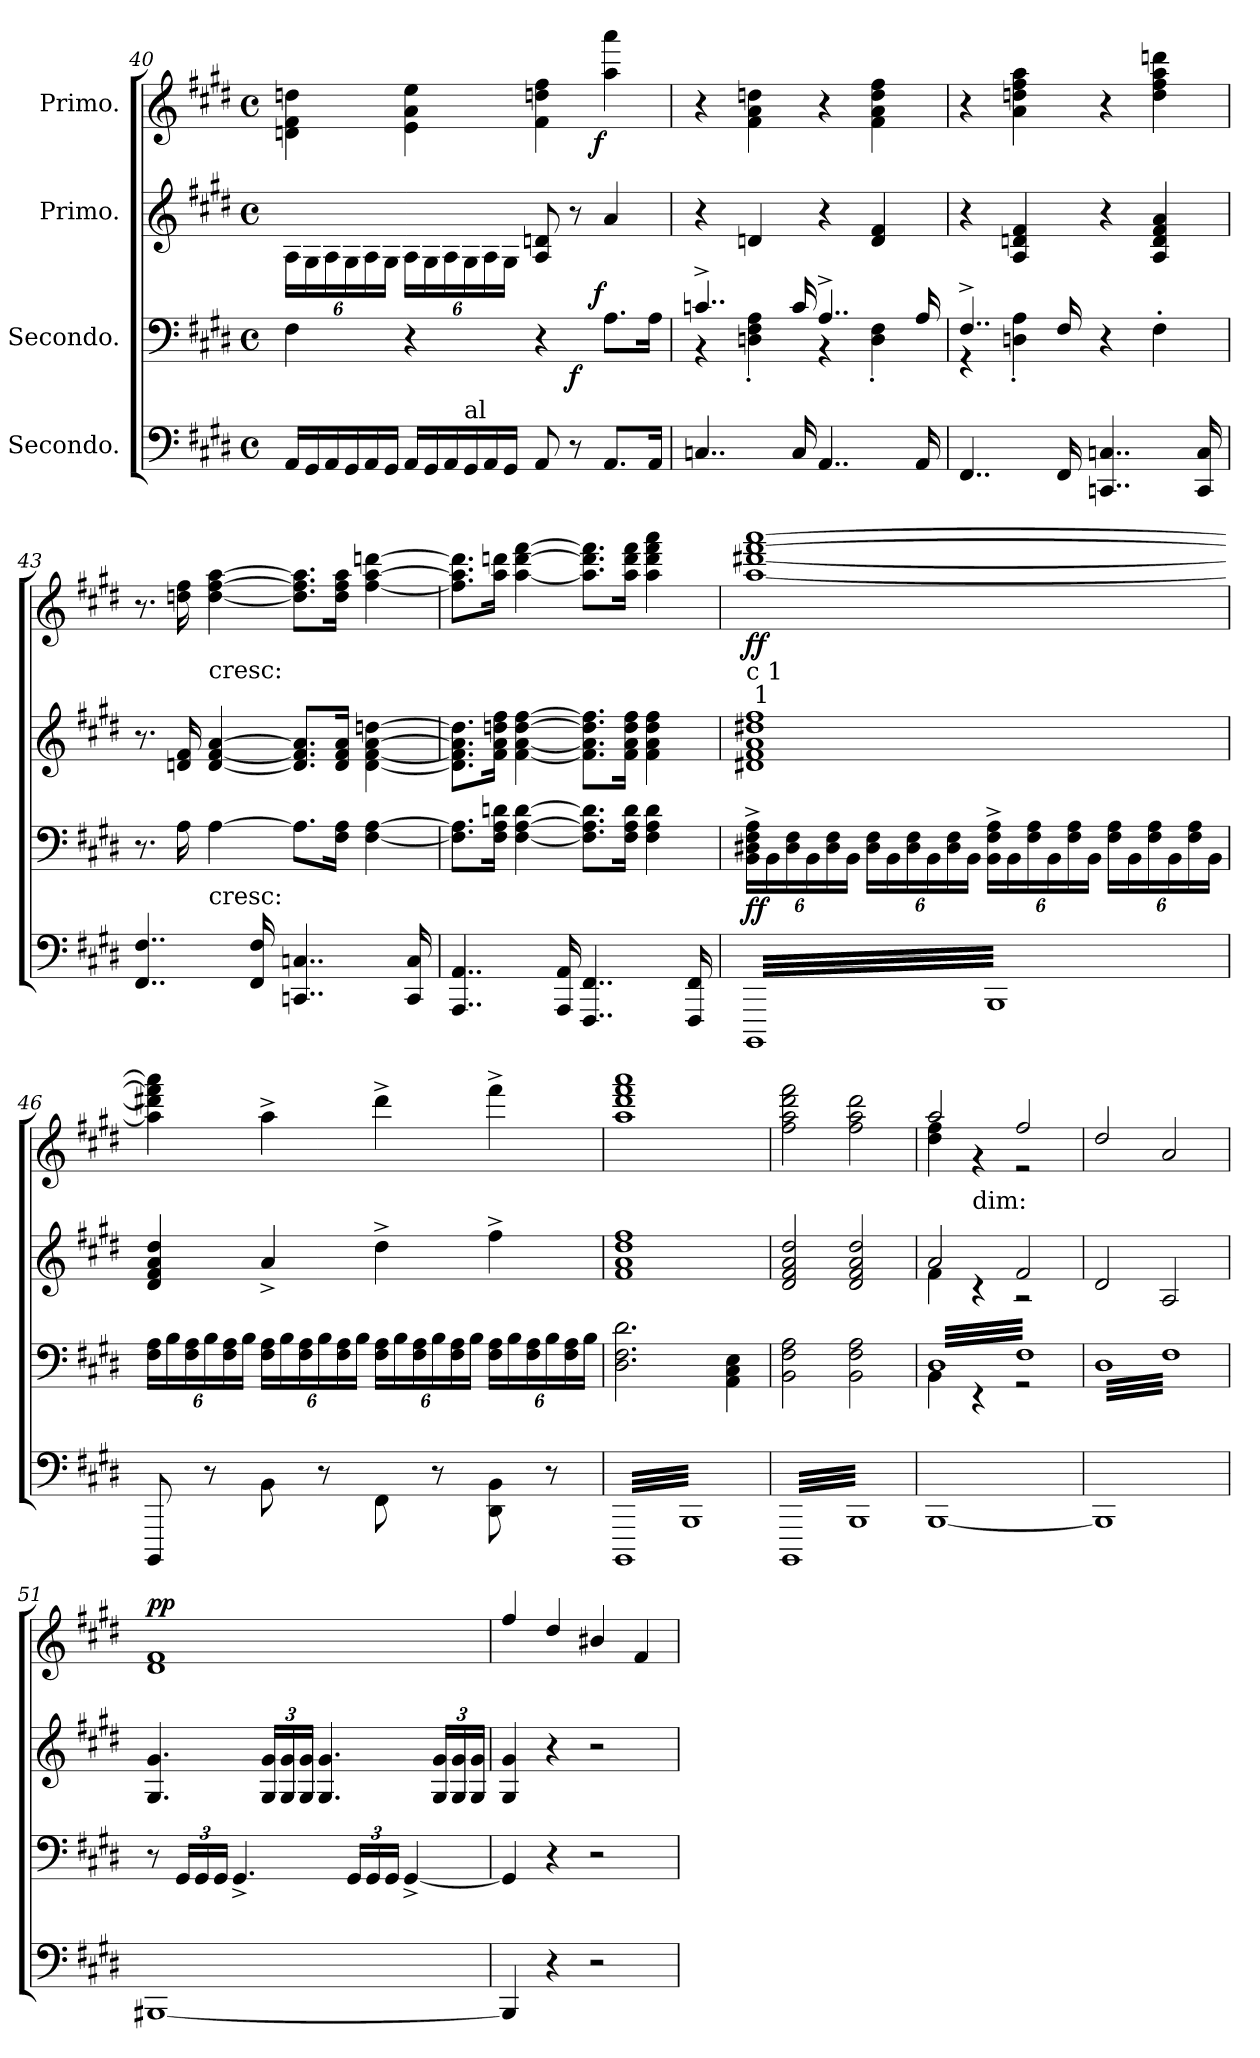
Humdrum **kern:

**kern	**kern	**dynam	**kern	**kern	**dynam
*part4	*part3	*part3	*part2	*part1	*part1
*staff4	*staff3	*staff3	*staff2	*staff1	*staff1
*I"Secondo.	*I"Secondo.	*	*I"Primo.	*I"Primo.	*
*clefF4	*clefF4	*	*clefG2	*clefG2	*
*k[f#c#g#d#]	*k[f#c#g#d#]	*	*k[f#c#g#d#]	*k[f#c#g#d#]	*
*M4/4	*M4/4	*	*M4/4	*M4/4	*
*met(c)	*met(c)	*	*met(c)	*met(c)	*
*Xtuplet	*	*	*	*	*
=40	=40	=40	=40	=40	=40
*	*^	*	*	*	*
24AA/LL	4F#\	2ryy	.	24A\LL	4dn\ 4f#\ 4ddn\	.
24GG#/	.	.	.	24G#\	.	.
24AA/	.	.	.	24A\	.	.
24GG#/	.	.	.	24G#\	.	.
24AA/	.	.	.	24A\	.	.
24GG#/JJ	.	.	.	24G#\JJ	.	.
24AA/LL	4r	.	.	24A\LL	4e\ 4a\ 4ee\	.
24GG#/	.	.	.	24G#\	.	.
24AA/	.	.	.	24A\	.	.
!LO:TX:a:t=al	!	!	!	!	!	!
24GG#/	.	.	.	24G#\	.	.
24AA/	.	.	.	24A\	.	.
24GG#/JJ	.	.	.	24G#\JJ	.	.
8AA/	4r	8ryy	.	8A/ 8dn/	4f#\ 4ddn\ 4ff#\	.
8r	.	4.ryy	f	8r	.	.
!	!	!	!LO:DY:a:rj	!	!	!LO:DY:rj
8.AA/L	8.A\L	.	f	4a/	4aa\ 4aaa\	f
16AA/Jk	16A\Jk	.	.	.	.	.
=41	=41	=41	=41	=41	=41	=41
4..Cn/	4..cn^/	4r	.	4r	4r	.
.	.	4Dn'<\ 4F#'<\ 4A'<\	.	4dn/	4f#\ 4a\ 4ddn\	.
16C/	16c/	.	.	.	.	.
4..AA/	4..A^/	4r	.	4r	4r	.
.	.	4D'<\ 4F#'<\	.	4d/ 4f#/	4f#\ 4a\ 4dd\ 4ff#\	.
16AA/	16A/	.	.	.	.	.
=42	=42	=42	=42	=42	=42	=42
4..FF#/	4..F#^/	4r	.	4r	4r	.
.	.	4Dn'<\ 4A'<\	.	4A/ 4dn/ 4f#/	4a\ 4ddn\ 4ff#\ 4aa\	.
16FF#/	16F#/	.	.	.	.	.
4..CCn/ 4..Cn/	4r	2ryy	.	4r	4r	.
.	4F#'\	.	.	4A/ 4d/ 4f#/ 4a/	4dd\ 4ff#\ 4aa\ 4dddn\	.
16CC/ 16C/	.	.	.	.	.	.
*	*v	*v	*	*	*	*
=43	=43	=43	=43	=43	=43
4..FF#/ 4..F#/	8.r	.	8.r	8.r	.
.	16A\	.	16dn/ 16f#/	16ddn\ 16ff#\	.
!	!	!	!	!LO:TX:c:t=cresc&colon;	!
!	!LO:TX:c:t=cresc&colon;	!	!	!	!
.	[4A\	.	[4d/ [4f#/ [4a/	[4dd\ [4ff#\ [4aa\	.
16FF#/ 16F#/	.	.	.	.	.
4..CCn/ 4..Cn/	8.A\L]	.	8.d]/ 8.f#]/ 8.a]/L	8.dd]\ 8.ff#]\ 8.aa]\L	.
.	16F#\ 16A\Jk	.	16d/ 16f#/ 16a/Jk	16dd\ 16ff#\ 16aa\Jk	.
.	[4F#\ [4A\	.	[4d\ [4f#\ [4a\ [4ddn\	[4ff#\ [4aa\ [4dddn\	.
16CC/ 16C/	.	.	.	.	.
=44	=44	=44	=44	=44	=44
4..AAA/ 4..AA/	8.F#]\ 8.A]\L	.	8.dn]\ 8.f#]\ 8.a]\ 8.ddn]\L	8.ff#]\ 8.aa]\ 8.dddn]\L	.
.	16F#\ 16A\ 16dn\Jk	.	16f#\ 16a\ 16dd\ 16ff#\Jk	16aa\ 16ddd\Jk	.
.	[4F#\ [4A\ [4d\	.	[4f#\ [4a\ [4dd\ [4ff#\	[4aa\ [4ddd\ [4fff#\	.
16AAA/ 16AA/	.	.	.	.	.
4..FFF#/ 4..FF#/	8.F#]\ 8.A]\ 8.d]\L	.	8.f#]\ 8.a]\ 8.dd]\ 8.ff#]\L	8.aa]\ 8.ddd]\ 8.fff#]\L	.
.	16F#\ 16A\ 16d\Jk	.	16f#\ 16a\ 16dd\ 16ff#\Jk	16aa\ 16ddd\ 16fff#\Jk	.
.	4F#\ 4A\ 4d\	.	4f#\ 4a\ 4dd\ 4ff#\	4aa\ 4ddd\ 4fff#\ 4aaa\	.
16FFF#/ 16FF#/	.	.	.	.	.
=45	=45	=45	=45	=45	=45
!	!	!	!LO:TX:a:t=c 1\n 1	!	!
*tremolo	*	*	*	*	*
32BBBB/LLL	24BB^\ 24D#X^\ 24F#^\ 24A^\LL	ff	1d#X 1f# 1a 1dd#X 1ff#	[1aa [1ddd#X [1fff# [1aaa	ff
32BBB/	.	.	.	.	.
.	24BB\	.	.	.	.
32BBBB/	.	.	.	.	.
.	24D#\ 24F#\	.	.	.	.
32BBB/	.	.	.	.	.
32BBBB/	24BB\	.	.	.	.
32BBB/	.	.	.	.	.
.	24D#\ 24F#\	.	.	.	.
32BBBB/	.	.	.	.	.
.	24BB\JJ	.	.	.	.
32BBB/	.	.	.	.	.
32BBBB/	24D#\ 24F#\LL	.	.	.	.
32BBB/	.	.	.	.	.
.	24BB\	.	.	.	.
32BBBB/	.	.	.	.	.
.	24D#\ 24F#\	.	.	.	.
32BBB/	.	.	.	.	.
32BBBB/	24BB\	.	.	.	.
32BBB/	.	.	.	.	.
.	24D#\ 24F#\	.	.	.	.
32BBBB/	.	.	.	.	.
.	24BB\JJ	.	.	.	.
32BBB/	.	.	.	.	.
32BBBB/	24BB^\ 24F#^\ 24A^\LL	.	.	.	.
32BBB/	.	.	.	.	.
.	24BB\	.	.	.	.
32BBBB/	.	.	.	.	.
.	24F#\ 24A\	.	.	.	.
32BBB/	.	.	.	.	.
32BBBB/	24BB\	.	.	.	.
32BBB/	.	.	.	.	.
.	24F#\ 24A\	.	.	.	.
32BBBB/	.	.	.	.	.
.	24BB\JJ	.	.	.	.
32BBB/	.	.	.	.	.
32BBBB/	24F#\ 24A\LL	.	.	.	.
32BBB/	.	.	.	.	.
.	24BB\	.	.	.	.
32BBBB/	.	.	.	.	.
.	24F#\ 24A\	.	.	.	.
32BBB/	.	.	.	.	.
32BBBB/	24BB\	.	.	.	.
32BBB/	.	.	.	.	.
.	24F#\ 24A\	.	.	.	.
32BBBB/	.	.	.	.	.
.	24BB\JJ	.	.	.	.
32BBB/JJJ	.	.	.	.	.
*Xtremolo	*	*	*	*	*
=46	=46	=46	=46	=46	=46
8BBBB/	24F#\ 24A\LL	.	4d#/ 4f#/ 4a/ 4dd#/	4aa]\ 4ddd#X]\ 4fff#]\ 4aaa]\	.
.	.	.	.	.	.
.	24B\	.	.	.	.
.	.	.	.	.	.
.	24F#\ 24A\	.	.	.	.
.	.	.	.	.	.
8r	24B\	.	.	.	.
.	.	.	.	.	.
.	24F#\ 24A\	.	.	.	.
.	.	.	.	.	.
.	24B\JJ	.	.	.	.
.	.	.	.	.	.
8BB\	24F#\ 24A\LL	.	4a^>/	4aa^\	.
.	.	.	.	.	.
.	24B\	.	.	.	.
.	.	.	.	.	.
.	24F#\ 24A\	.	.	.	.
.	.	.	.	.	.
8r	24B\	.	.	.	.
.	.	.	.	.	.
.	24F#\ 24A\	.	.	.	.
.	.	.	.	.	.
.	24B\JJ	.	.	.	.
.	.	.	.	.	.
8FF#\	24F#\ 24A\LL	.	4dd#^\	4ddd#^\	.
.	24B\	.	.	.	.
.	24F#\ 24A\	.	.	.	.
8r	24B\	.	.	.	.
.	24F#\ 24A\	.	.	.	.
.	24B\JJ	.	.	.	.
8DD#\ 8BB\	24F#\ 24A\LL	.	4ff#^\	4fff#^\	.
.	24B\	.	.	.	.
.	24F#\ 24A\	.	.	.	.
8r	24B\	.	.	.	.
.	24F#\ 24A\	.	.	.	.
.	24B\JJ	.	.	.	.
=47	=47	=47	=47	=47	=47
*tremolo	*	*	*	*	*
32BBBB/LLL	2.D#\ 2.F#\ 2.d#\	.	1f# 1a 1dd# 1ff#	1aa 1ddd# 1fff# 1aaa	.
32BBB/	.	.	.	.	.
32BBBB/	.	.	.	.	.
32BBB/	.	.	.	.	.
32BBBB/	.	.	.	.	.
32BBB/	.	.	.	.	.
32BBBB/	.	.	.	.	.
32BBB/	.	.	.	.	.
32BBBB/	.	.	.	.	.
32BBB/	.	.	.	.	.
32BBBB/	.	.	.	.	.
32BBB/	.	.	.	.	.
32BBBB/	.	.	.	.	.
32BBB/	.	.	.	.	.
32BBBB/	.	.	.	.	.
32BBB/	.	.	.	.	.
32BBBB/	.	.	.	.	.
32BBB/	.	.	.	.	.
32BBBB/	.	.	.	.	.
32BBB/	.	.	.	.	.
32BBBB/	.	.	.	.	.
32BBB/	.	.	.	.	.
32BBBB/	.	.	.	.	.
32BBB/	.	.	.	.	.
32BBBB/	4AA\ 4C#\ 4E\	.	.	.	.
32BBB/	.	.	.	.	.
32BBBB/	.	.	.	.	.
32BBB/	.	.	.	.	.
32BBBB/	.	.	.	.	.
32BBB/	.	.	.	.	.
32BBBB/	.	.	.	.	.
32BBB/JJJ	.	.	.	.	.
=48	=48	=48	=48	=48	=48
32BBBB/LLL	2BB\ 2F#\ 2A\	.	2d#/ 2f#/ 2a/ 2dd#/	2ff#\ 2aa\ 2ddd#\ 2fff#\	.
32BBB/	.	.	.	.	.
32BBBB/	.	.	.	.	.
32BBB/	.	.	.	.	.
32BBBB/	.	.	.	.	.
32BBB/	.	.	.	.	.
32BBBB/	.	.	.	.	.
32BBB/	.	.	.	.	.
32BBBB/	.	.	.	.	.
32BBB/	.	.	.	.	.
32BBBB/	.	.	.	.	.
32BBB/	.	.	.	.	.
32BBBB/	.	.	.	.	.
32BBB/	.	.	.	.	.
32BBBB/	.	.	.	.	.
32BBB/	.	.	.	.	.
32BBBB/	2BB\ 2F#\ 2A\	.	2d#/ 2f#/ 2a/ 2dd#/	2ff#\ 2aa\ 2ddd#\	.
32BBB/	.	.	.	.	.
32BBBB/	.	.	.	.	.
32BBB/	.	.	.	.	.
32BBBB/	.	.	.	.	.
32BBB/	.	.	.	.	.
32BBBB/	.	.	.	.	.
32BBB/	.	.	.	.	.
32BBBB/	.	.	.	.	.
32BBB/	.	.	.	.	.
32BBBB/	.	.	.	.	.
32BBB/	.	.	.	.	.
32BBBB/	.	.	.	.	.
32BBB/	.	.	.	.	.
32BBBB/	.	.	.	.	.
32BBB/JJJ	.	.	.	.	.
*Xtremolo	*	*	*	*	*
=49	=49	=49	=49	=49	=49
*	*^	*	*^	*^	*
!	!LO:TX:a:color=crimson:t=⚠	!	!	!	!	!	!	!
*	*tremolo	*	*	*	*	*	*	*
[1BBB	32D#/LLL	4BB\	.	2a/	4f#\	2aa/	4dd#\ 4ff#\	.
.	32F#/	.	.	.	.	.	.	.
.	32D#/	.	.	.	.	.	.	.
.	32F#/	.	.	.	.	.	.	.
.	32D#/	.	.	.	.	.	.	.
.	32F#/	.	.	.	.	.	.	.
.	32D#/	.	.	.	.	.	.	.
.	32F#/	.	.	.	.	.	.	.
!	!	!	!	!	!	!	!LO:TX:c:t=dim&colon;	!
.	32D#/	4r	.	.	4r	.	4r	.
.	32F#/	.	.	.	.	.	.	.
.	32D#/	.	.	.	.	.	.	.
.	32F#/	.	.	.	.	.	.	.
.	32D#/	.	.	.	.	.	.	.
.	32F#/	.	.	.	.	.	.	.
.	32D#/	.	.	.	.	.	.	.
.	32F#/	.	.	.	.	.	.	.
.	32D#/	2r	.	2f#/	2r	2ff#/	2re	.
.	32F#/	.	.	.	.	.	.	.
.	32D#/	.	.	.	.	.	.	.
.	32F#/	.	.	.	.	.	.	.
.	32D#/	.	.	.	.	.	.	.
.	32F#/	.	.	.	.	.	.	.
.	32D#/	.	.	.	.	.	.	.
.	32F#/	.	.	.	.	.	.	.
.	32D#/	.	.	.	.	.	.	.
.	32F#/	.	.	.	.	.	.	.
.	32D#/	.	.	.	.	.	.	.
.	32F#/	.	.	.	.	.	.	.
.	32D#/	.	.	.	.	.	.	.
.	32F#/	.	.	.	.	.	.	.
.	32D#/	.	.	.	.	.	.	.
.	32F#/JJJ	.	.	.	.	.	.	.
*	*v	*v	*	*	*	*v	*v	*
*	*	*	*v	*v	*	*
=50	=50	=50	=50	=50	=50
1BBB]	32D#\LLL	.	2d#/	2dd#/	.
.	32F#\	.	.	.	.
.	32D#\	.	.	.	.
.	32F#\	.	.	.	.
.	32D#\	.	.	.	.
.	32F#\	.	.	.	.
.	32D#\	.	.	.	.
.	32F#\	.	.	.	.
.	32D#\	.	.	.	.
.	32F#\	.	.	.	.
.	32D#\	.	.	.	.
.	32F#\	.	.	.	.
.	32D#\	.	.	.	.
.	32F#\	.	.	.	.
.	32D#\	.	.	.	.
.	32F#\	.	.	.	.
.	32D#\	.	2A/	2a/	.
.	32F#\	.	.	.	.
.	32D#\	.	.	.	.
.	32F#\	.	.	.	.
.	32D#\	.	.	.	.
.	32F#\	.	.	.	.
.	32D#\	.	.	.	.
.	32F#\	.	.	.	.
.	32D#\	.	.	.	.
.	32F#\	.	.	.	.
.	32D#\	.	.	.	.
.	32F#\	.	.	.	.
.	32D#\	.	.	.	.
.	32F#\	.	.	.	.
.	32D#\	.	.	.	.
.	32F#\JJJ	.	.	.	.
*	*Xtremolo	*	*	*	*
=51	=51	=51	=51	=51	=51
!	!	!LO:DY:a	!	!	!LO:DY:a
[1BBB#X	8r	pp&colon;	4.G#/ 4.g#/	1d# 1f#	pp
.	.	.	.	.	.
.	.	.	.	.	.
.	.	.	.	.	.
.	24GG#/LL	.	.	.	.
.	.	.	.	.	.
.	24GG#/	.	.	.	.
.	.	.	.	.	.
.	24GG#/JJ	.	.	.	.
.	.	.	.	.	.
.	4.GG#^>/	.	.	.	.
.	.	.	.	.	.
.	.	.	.	.	.
.	.	.	.	.	.
.	.	.	24G#/ 24g#/LL	.	.
.	.	.	.	.	.
.	.	.	24G#/ 24g#/	.	.
.	.	.	.	.	.
.	.	.	24G#/ 24g#/JJ	.	.
.	.	.	.	.	.
.	.	.	4.G#/ 4.g#/	.	.
.	24GG#/LL	.	.	.	.
.	24GG#/	.	.	.	.
.	24GG#/JJ	.	.	.	.
.	[4GG#^>/	.	.	.	.
.	.	.	24G#/ 24g#/LL	.	.
.	.	.	24G#/ 24g#/	.	.
.	.	.	24G#/ 24g#/JJ	.	.
=52	=52	=52	=52	=52	=52
4BBB#/]	4GG#/]	.	4G#/ 4g#/	4ff#/	.
4r	4r	.	4r	4dd#/	.
2r	2r	.	2r	4b#X/	.
.	.	.	.	4f#/	.
=	=	=	=	=	=
*-	*-	*-	*-	*-	*-
